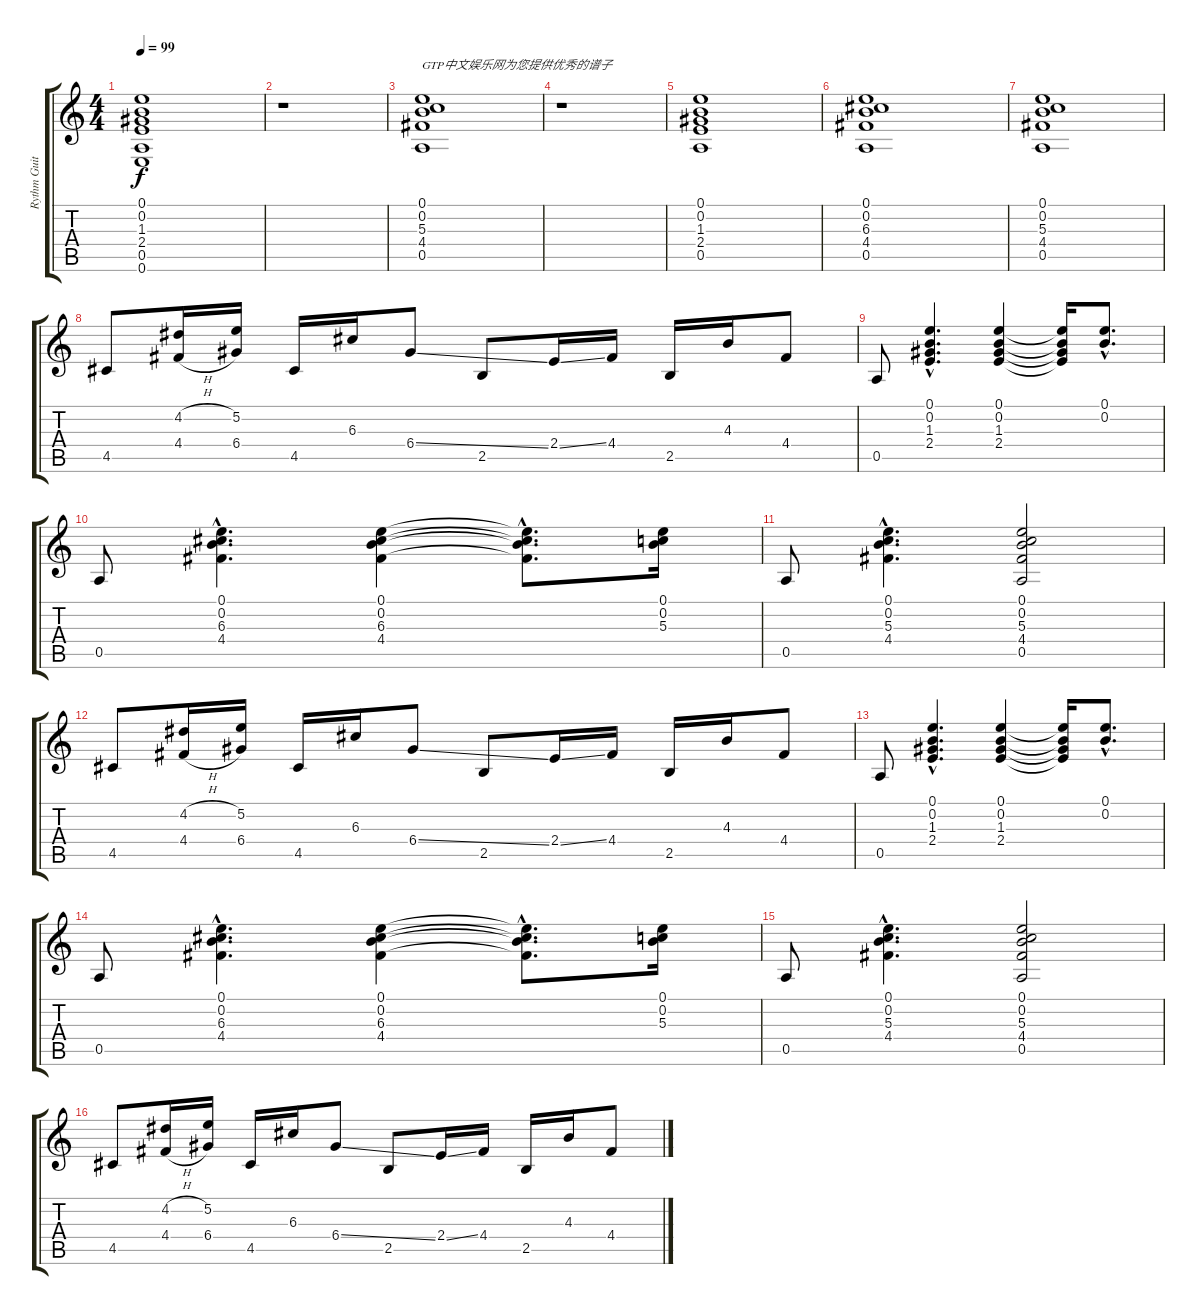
\track ("Rythm Guitar" "Rythm Guit") {instrument acousticguitarsteel}
\staff {score tabs}
\tuning (E4 B3 G3 D3 A2 E2) {hide}
\ts (4 4)
\tempo 99
\clef g2
\ks c
(0.1 0.2 1.3 2.4 0.5 0.6).1{dy f instrument acousticguitarsteel} |
r.1 |
(0.1 0.2 5.3 4.4 0.5).1{txt "GTP中文娱乐网为您提供优秀的谱子"} |
r.1 |
(0.1 0.2 1.3 2.4 0.5).1 |
(0.1 0.2 6.3 4.4 0.5).1 |
(0.1 0.2 5.3 4.4 0.5).1 |
4.5.8 (4.2{h} 4.4{h}).16 (5.2 6.4).16 4.5.16 6.3.16 6.4{ss}.8 2.5.8 2.4{ss}.16 4.4.16 2.5.16 4.3.16 4.4.8 |
0.5.8 (0.1{hac} 0.2{hac} 1.3{hac} 2.4{hac}).4{d} (0.1 0.2 1.3 2.4).4 (0.1{t} 0.2{t} 1.3{t} 2.4{t}).16 (0.1{hac} 0.2{hac}).8{d} |
0.5.8 (0.1{hac} 0.2{hac} 6.3{hac} 4.4{hac}).4{d} (0.1 0.2 6.3 4.4).4 (0.1{hac t} 0.2{hac t} 6.3{hac t} 4.4{hac t}).8{d} (0.1 0.2 5.3).16 |
0.5.8 (0.1{hac} 0.2{hac} 5.3{hac} 4.4{hac}).4{d} (0.1 0.2 5.3 4.4 0.5).2 |
4.5.8 (4.2{h} 4.4{h}).16 (5.2 6.4).16 4.5.16 6.3.16 6.4{ss}.8 2.5.8 2.4{ss}.16 4.4.16 2.5.16 4.3.16 4.4.8 |
0.5.8 (0.1{hac} 0.2{hac} 1.3{hac} 2.4{hac}).4{d} (0.1 0.2 1.3 2.4).4 (0.1{t} 0.2{t} 1.3{t} 2.4{t}).16 (0.1{hac} 0.2{hac}).8{d} |
0.5.8 (0.1{hac} 0.2{hac} 6.3{hac} 4.4{hac}).4{d} (0.1 0.2 6.3 4.4).4 (0.1{hac t} 0.2{hac t} 6.3{hac t} 4.4{hac t}).8{d} (0.1 0.2 5.3).16 |
0.5.8 (0.1{hac} 0.2{hac} 5.3{hac} 4.4{hac}).4{d} (0.1 0.2 5.3 4.4 0.5).2 |
4.5.8 (4.2{h} 4.4{h}).16 (5.2 6.4).16 4.5.16 6.3.16 6.4{ss}.8 2.5.8 2.4{ss}.16 4.4.16 2.5.16 4.3.16 4.4.8
